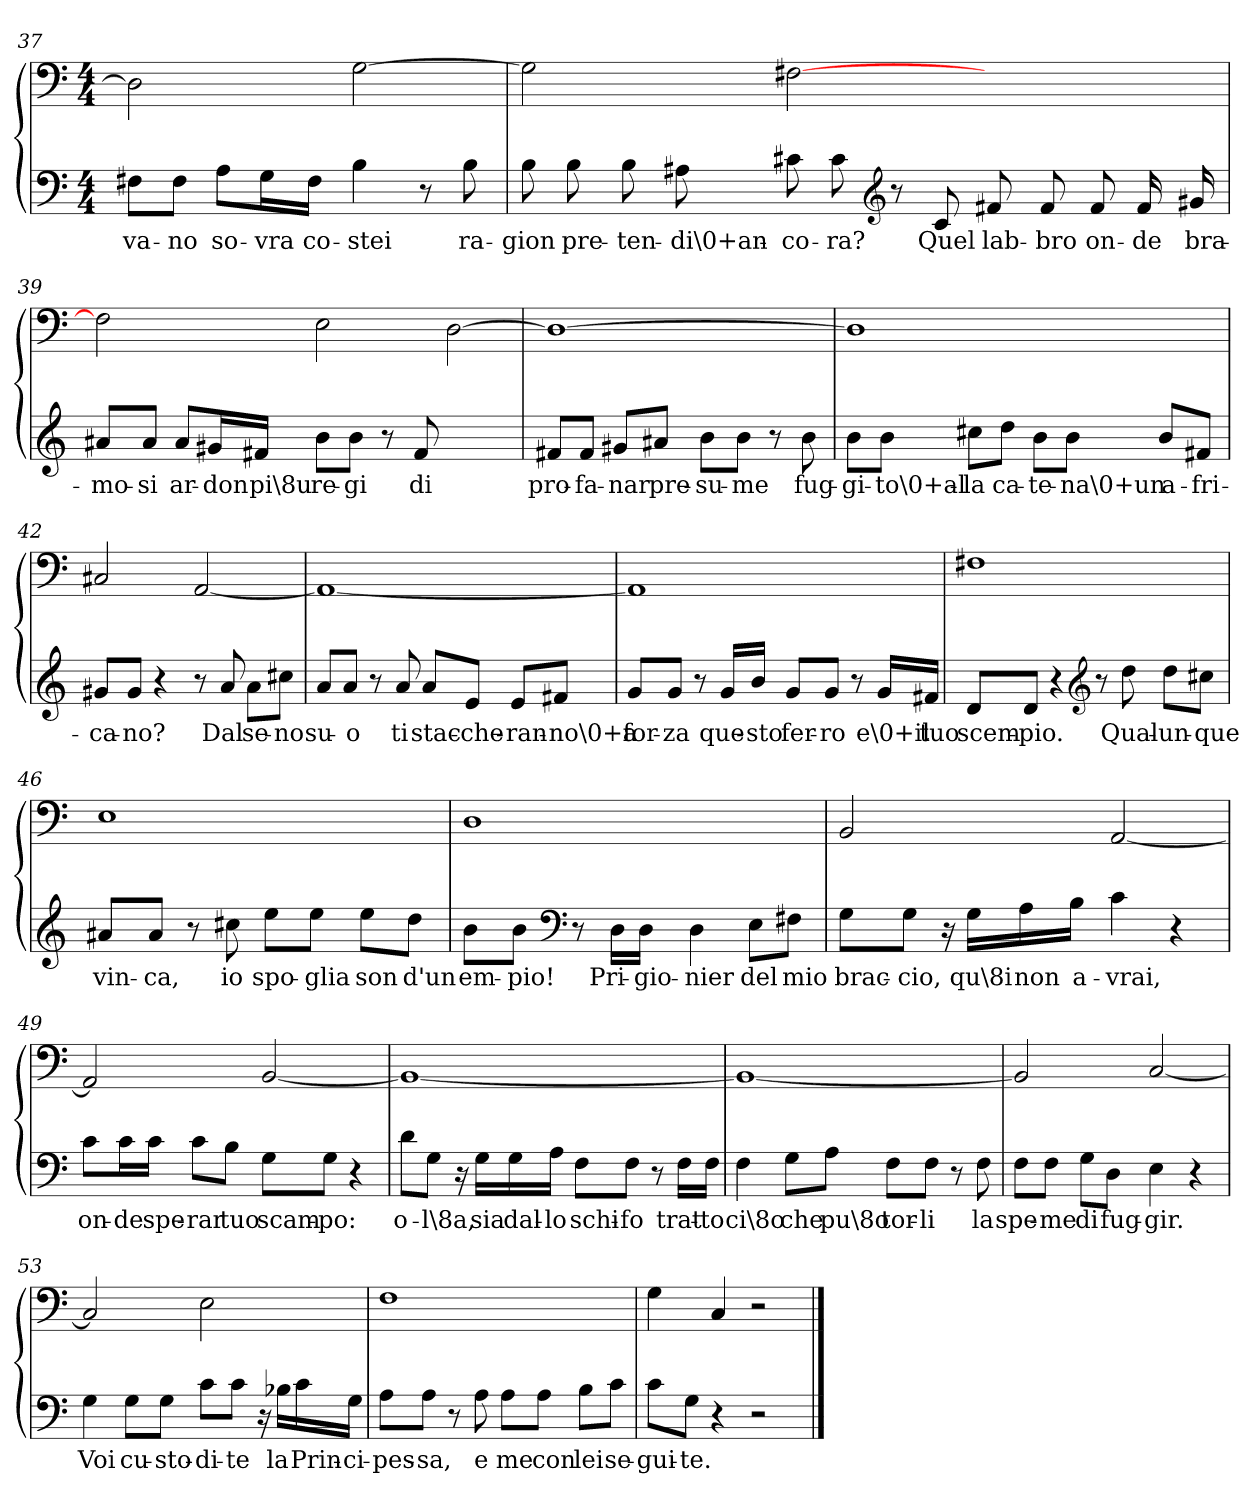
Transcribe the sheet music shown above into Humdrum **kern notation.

**kern	**text	**kern
*part1	*part1	*part1
*staff2	*staff2	*staff1
*clefF4	*	*clefF4
*k[]	*	*k[]
*a:	*	*a:
*M4/4	*	*M4/4
=37	=37	=37
8F#X\L	va-	2D\]
8F#\J	-no	.
8A\L	so-	.
16G\L	-vra	.
16F#\JJ	co-	.
4B\	-stei	[2G\
8r	.	.
8B\	ra-	.
=38	=38	=38
8B\	-gion	2G\]
8B\	pre-	.
8B\	-ten-	.
8A#X\	-di\0+an-	.
8c#X\	-co-	[2F#X\
8c#\	-ra?	.
*clefG2	*	*
8r	.	.
8c#/	Quel	.
8f#X/	lab-	2ryy
8f#/	-bro	.
8f#/	on-	.
16f#/	-de	.
16g#X/	bra-	.
=39	=39	=39
8a#X/L	-mo-	2F#\]
8a#/J	-si	.
8a#/L	ar-	.
16g#X/L	-don	.
16f#X/JJ	pi\8u	.
8b\L	re-	2E\
8b\J	-gi	.
8r	.	.
8f#/	di	.
2ryy	.	[2D\
=40	=40	=40
8f#X/L	pro-	1D\_
8f#/J	-fa-	.
8g#X/L	-nar	.
8a#X/J	pre-	.
8b\L	-su-	.
8b\J	-me	.
8r	.	.
8b\	fug-	.
=41	=41	=41
8b\L	-gi-	1D\]
8b\J	-to\0+al-	.
8cc#X\L	-la	.
8dd\J	ca-	.
8b\L	-te-	.
8b\J	-na\0+un	.
8b/L	a-	.
8f#X/J	-fri-	.
=42	=42	=42
8g#X/L	-ca-	2C#X/
8g#/J	-no?	.
4r	.	.
8r	.	[2AA/
8a/	Dal	.
8a\L	se-	.
8cc#X\J	-no	.
=43	=43	=43
8a/L	su-	1AA/_
8a/J	-o	.
8r	.	.
8a/	ti	.
8a/L	stac-	.
8e/J	-che-	.
8e/L	-ran-	.
8f#X/J	-no\0+a	.
=44	=44	=44
8g/L	for-	1AA/]
8g/J	-za	.
8r	.	.
16g/LL	que-	.
16b/JJ	-sto	.
8g/L	fer-	.
8g/J	-ro	.
8r	.	.
16g/LL	e\0+il	.
16f#X/JJ	tuo	.
=45	=45	=45
8d/L	scem-	1F#X\
8d/J	-pio.	.
4r	.	.
*clefG2	*	*
8r	.	.
8dd\	Qual-	.
8dd\L	-un-	.
8cc#X\J	-que	.
=46	=46	=46
8a#X/L	vin-	1E\
8a#/J	-ca,	.
8r	.	.
8cc#X\	io	.
8ee\L	spo-	.
8ee\J	-glia	.
8ee\L	son	.
8dd\J	d'un	.
=47	=47	=47
8b\L	em-	1D\
8b\J	-pio!	.
*clefF4	*	*
8r	.	.
16D\LL	Pri-	.
16D\JJ	-gio-	.
4D\	-nier	.
8E\L	del	.
8F#X\J	mio	.
=48	=48	=48
8G\L	brac-	2BB/
8G\J	-cio,	.
16r	.	.
16G\LL	qu\8i	.
16A\	non	.
16B\JJ	a-	.
4c\	-vrai,	[2AA/
4r	.	.
=49	=49	=49
8c\L	on-	2AA/]
16c\L	-de	.
16c\JJ	spe-	.
8c\L	-rar	.
8B\J	tuo	.
8G\L	scam-	[2BB/
8G\J	-po:	.
4r	.	.
=50	=50	=50
8d\L	o-	1BB/_
8G\J	-l\8a,	.
16r	.	.
16G\LL	sia	.
16G\	dal-	.
16A\JJ	-lo	.
8F\L	schi-	.
8F\J	-fo	.
8r	.	.
16F\LL	trat-	.
16F\JJ	-to	.
=51	=51	=51
4F\	ci\8o	1BB/_
8G\L	che	.
8A\J	pu\8o	.
8F\L	tor-	.
8F\J	-li	.
8r	.	.
8F\	la	.
=52	=52	=52
8F\L	spe-	2BB/]
8F\J	-me	.
8G\L	di	.
8D\J	fug-	.
4E\	-gir.	[2C/
4r	.	.
=53	=53	=53
4G\	Voi	2C/]
8G\L	cu-	.
8G\J	-sto-	.
8c\L	-di-	2E\
8c\J	-te	.
16r	.	.
16B-X\LL	la	.
16c\	Prin-	.
16G\JJ	-ci-	.
=54	=54	=54
8A\L	-pes-	1F\
8A\J	-sa,	.
8r	.	.
8A\	e	.
8A\L	me	.
8A\J	con	.
8B\L	lei	.
8c\J	se-	.
=55	=55	=55
8c\L	-gui-	4G\
8G\J	-te.	.
4r	.	4C/
2r	.	2r
==	==	==
*-	*-	*-
